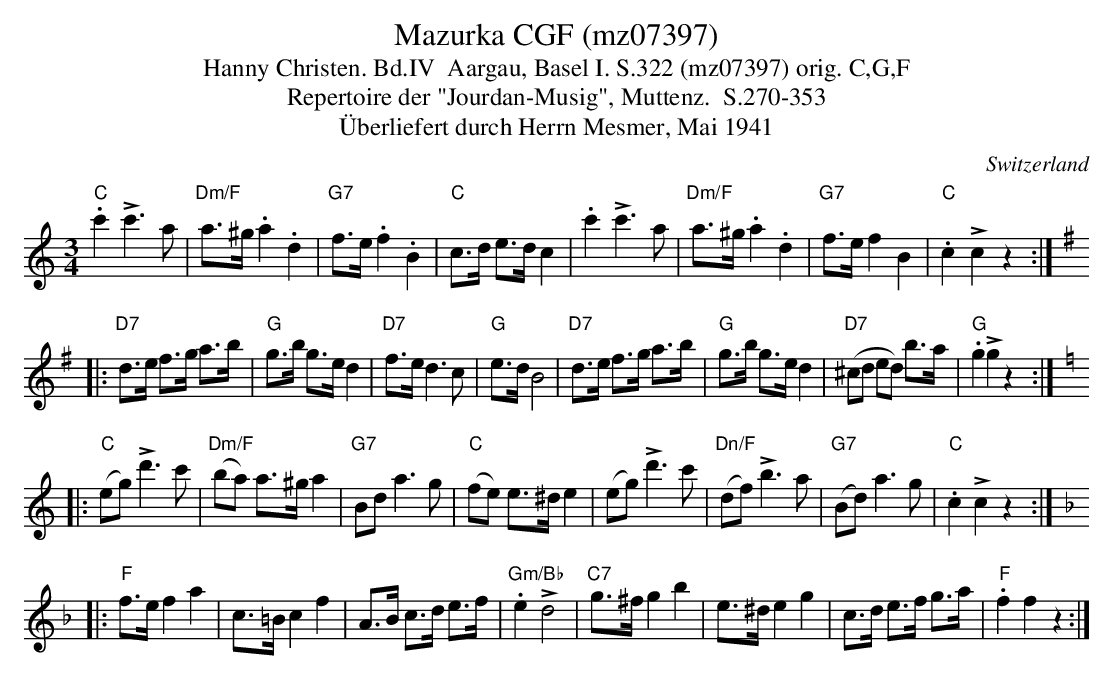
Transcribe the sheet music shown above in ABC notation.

X:1
T:Mazurka CGF (mz07397)
T:Hanny Christen. Bd.IV  Aargau, Basel I. S.322 (mz07397) orig. C,G,F
T: Repertoire der "Jourdan-Musig", Muttenz.  S.270-353
T:Überliefert durch Herrn Mesmer, Mai 1941
M:3/4
L:1/8
O:Switzerland
K:C major
"C".c'2!>!c'3a | "Dm/F"a>^g.a2.d2  | "G7"f>e .f2.B2 | "C"c>d e>dc2 | .c'2!>!c'3a | "Dm/F"a>^g.a2.d2  | "G7"f>e f2B2 | "C".c2!>!c2z2 ::  [K:G]
 "D7"d>e f>g a>b | "G"g>b g>ed2 | "D7"f>ed3c | "G"e>dB4 | "D7"d>e f>g a>b | "G"g>b g>ed2 | "D7"(^cd ed) b>a |  "G".g2!>!g2z2 :: [K:C]
("C"eg) !>! d'3c' | ("Dm/F"ba) a>^ga2 | "G7"Bd a3g | ("C"fe) e>^de2 | (eg)!>!d'3c' | ("Dn/F"df)!>!b3a |  ("G7"Bd)a3g | "C".c2!>!c2z2 :: [K:F]
"F"f>e f2a2 | c>=Bc2f2 | A>B c>d e>f | "Gm/Bb".e2!>!d4 | "C7"g>^fg2b2 | e>^de2g2 | c>d e>f g>a | "F".f2f2z2 :|
